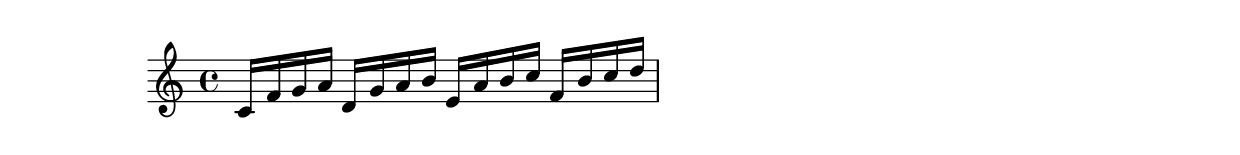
\version "2.22.1"
\language "english"
\score
{
    % OPEN_BRACKETS:
    \context Staff = "staff1"
    {
        % OPEN_BRACKETS:
        \context Voice = "Voice 1"
        {
            c'16
            f'16
            g'16
            a'16
            d'16
            g'16
            a'16
            b'16
            e'16
            a'16
            b'16
            c''16
            f'16
            b'16
            c''16
            d''16
        % CLOSE_BRACKETS:
        }
    % CLOSE_BRACKETS:
    }
}
